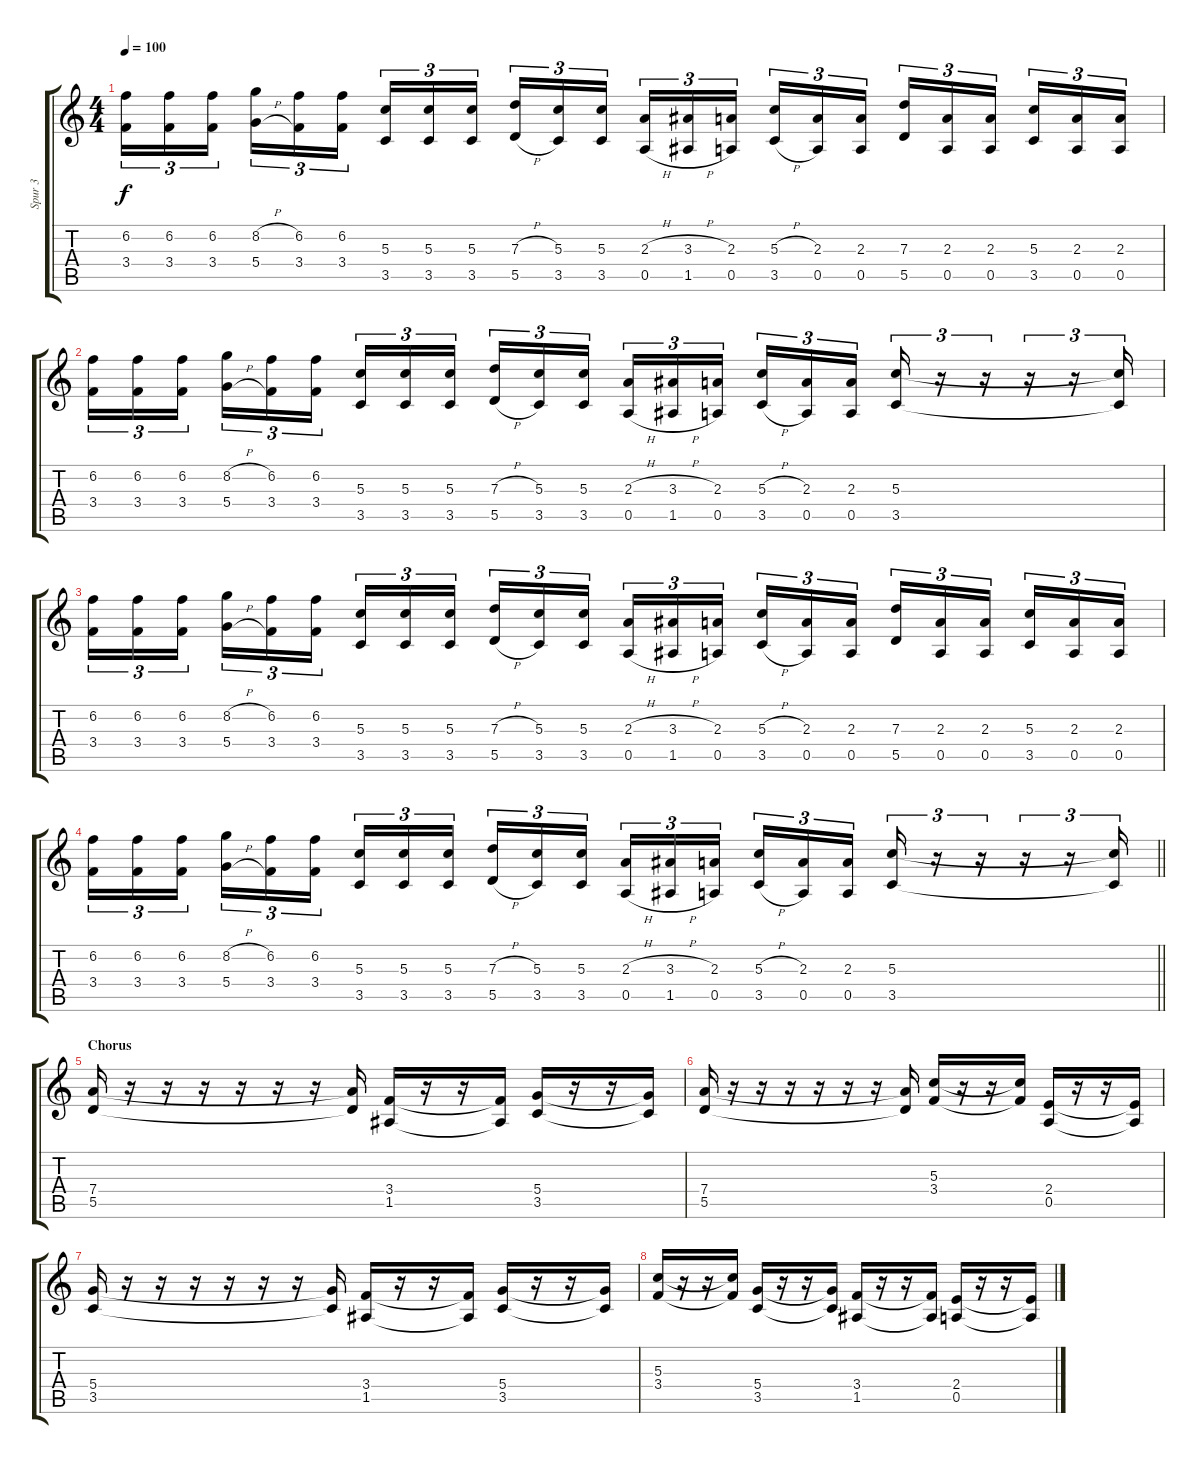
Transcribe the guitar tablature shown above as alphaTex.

\track ("Spur 3" "Spur 3") {instrument overdrivenguitar}
\staff {score tabs}
\tuning (E4 B3 G3 D3 A2 E2) {hide}
\ts (4 4)
\tempo 100
\clef g2
\ks c
(6.2 3.4).16{tu (3 2) dy f} (6.2 3.4).16{tu (3 2)} (6.2 3.4).16{tu (3 2) beam splitsecondary} (8.2{h} 5.4{h}).16{tu (3 2)} (6.2 3.4).16{tu (3 2)} (6.2 3.4).16{tu (3 2)} (5.3 3.5).16{tu (3 2)} (5.3 3.5).16{tu (3 2)} (5.3 3.5).16{tu (3 2) beam splitsecondary} (7.3{h} 5.5{h}).16{tu (3 2)} (5.3 3.5).16{tu (3 2)} (5.3 3.5).16{tu (3 2)} (2.3{h} 0.5{h}).16{tu (3 2)} (3.3{h} 1.5{h}).16{tu (3 2)} (2.3 0.5).16{tu (3 2) beam splitsecondary} (5.3{h} 3.5{h}).16{tu (3 2)} (2.3 0.5).16{tu (3 2)} (2.3 0.5).16{tu (3 2)} (7.3 5.5).16{tu (3 2)} (2.3 0.5).16{tu (3 2)} (2.3 0.5).16{tu (3 2) beam splitsecondary} (5.3 3.5).16{tu (3 2)} (2.3 0.5).16{tu (3 2)} (2.3 0.5).16{tu (3 2)} |
(6.2 3.4).16{tu (3 2)} (6.2 3.4).16{tu (3 2)} (6.2 3.4).16{tu (3 2) beam splitsecondary} (8.2{h} 5.4{h}).16{tu (3 2)} (6.2 3.4).16{tu (3 2)} (6.2 3.4).16{tu (3 2)} (5.3 3.5).16{tu (3 2)} (5.3 3.5).16{tu (3 2)} (5.3 3.5).16{tu (3 2) beam splitsecondary} (7.3{h} 5.5{h}).16{tu (3 2)} (5.3 3.5).16{tu (3 2)} (5.3 3.5).16{tu (3 2)} (2.3{h} 0.5{h}).16{tu (3 2)} (3.3{h} 1.5{h}).16{tu (3 2)} (2.3 0.5).16{tu (3 2) beam splitsecondary} (5.3{h} 3.5{h}).16{tu (3 2)} (2.3 0.5).16{tu (3 2)} (2.3 0.5).16{tu (3 2)} (5.3 3.5).16{tu (3 2)} r.16{tu (3 2)} r.16{tu (3 2)} r.16{tu (3 2)} r.16{tu (3 2)} (5.3{t} 3.5{t}).16{tu (3 2)} |
(6.2 3.4).16{tu (3 2)} (6.2 3.4).16{tu (3 2)} (6.2 3.4).16{tu (3 2) beam splitsecondary} (8.2{h} 5.4{h}).16{tu (3 2)} (6.2 3.4).16{tu (3 2)} (6.2 3.4).16{tu (3 2)} (5.3 3.5).16{tu (3 2)} (5.3 3.5).16{tu (3 2)} (5.3 3.5).16{tu (3 2) beam splitsecondary} (7.3{h} 5.5{h}).16{tu (3 2)} (5.3 3.5).16{tu (3 2)} (5.3 3.5).16{tu (3 2)} (2.3{h} 0.5{h}).16{tu (3 2)} (3.3{h} 1.5{h}).16{tu (3 2)} (2.3 0.5).16{tu (3 2) beam splitsecondary} (5.3{h} 3.5{h}).16{tu (3 2)} (2.3 0.5).16{tu (3 2)} (2.3 0.5).16{tu (3 2)} (7.3 5.5).16{tu (3 2)} (2.3 0.5).16{tu (3 2)} (2.3 0.5).16{tu (3 2) beam splitsecondary} (5.3 3.5).16{tu (3 2)} (2.3 0.5).16{tu (3 2)} (2.3 0.5).16{tu (3 2)} |
\barLineRight lightlight
(6.2 3.4).16{tu (3 2)} (6.2 3.4).16{tu (3 2)} (6.2 3.4).16{tu (3 2) beam splitsecondary} (8.2{h} 5.4{h}).16{tu (3 2)} (6.2 3.4).16{tu (3 2)} (6.2 3.4).16{tu (3 2)} (5.3 3.5).16{tu (3 2)} (5.3 3.5).16{tu (3 2)} (5.3 3.5).16{tu (3 2) beam splitsecondary} (7.3{h} 5.5{h}).16{tu (3 2)} (5.3 3.5).16{tu (3 2)} (5.3 3.5).16{tu (3 2)} (2.3{h} 0.5{h}).16{tu (3 2)} (3.3{h} 1.5{h}).16{tu (3 2)} (2.3 0.5).16{tu (3 2) beam splitsecondary} (5.3{h} 3.5{h}).16{tu (3 2)} (2.3 0.5).16{tu (3 2)} (2.3 0.5).16{tu (3 2)} (5.3 3.5).16{tu (3 2)} r.16{tu (3 2)} r.16{tu (3 2)} r.16{tu (3 2)} r.16{tu (3 2)} (5.3{t} 3.5{t}).16{tu (3 2)} |
\section ("" "Chorus")
(7.4 5.5).16 r.16 r.16 r.16 r.16 r.16 r.16 (7.4{t} 5.5{t}).16 (3.4 1.5).16 r.16 r.16 (3.4{t} 1.5{t}).16 (5.4 3.5).16 r.16 r.16 (5.4{t} 3.5{t}).16 |
(7.4 5.5).16 r.16 r.16 r.16 r.16 r.16 r.16 (7.4{t} 5.5{t}).16 (5.3 3.4).16 r.16 r.16 (5.3{t} 3.4{t}).16 (2.4 0.5).16 r.16 r.16 (2.4{t} 0.5{t}).16 |
(5.4 3.5).16 r.16 r.16 r.16 r.16 r.16 r.16 (5.4{t} 3.5{t}).16 (3.4 1.5).16 r.16 r.16 (3.4{t} 1.5{t}).16 (5.4 3.5).16 r.16 r.16 (5.4{t} 3.5{t}).16 |
(5.3 3.4).16 r.16 r.16 (5.3{t} 3.4{t}).16 (5.4 3.5).16 r.16 r.16 (5.4{t} 3.5{t}).16 (3.4 1.5).16 r.16 r.16 (3.4{t} 1.5{t}).16 (2.4 0.5).16 r.16 r.16 (2.4{t} 0.5{t}).16
